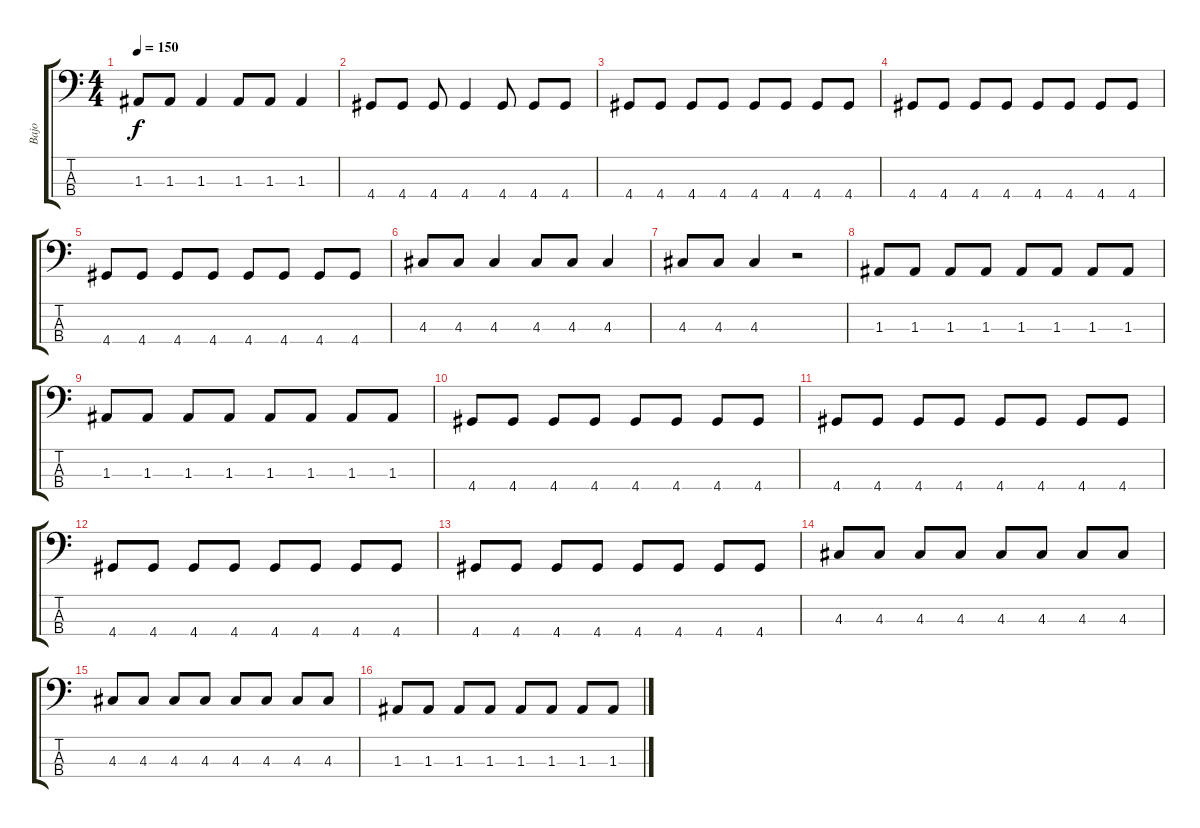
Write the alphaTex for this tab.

\track ("Bajo" "Bajo") {instrument electricbasspick}
\staff {score tabs}
\tuning (G2 D2 A1 E1) {hide}
\ts (4 4)
\tempo 150
\clef f4
\ks c
1.3.8{dy f} 1.3.8 1.3.4 1.3.8 1.3.8 1.3.4 |
4.4.8 4.4.8 4.4.8 4.4.4 4.4.8 4.4.8 4.4.8 |
4.4.8 4.4.8 4.4.8 4.4.8 4.4.8 4.4.8 4.4.8 4.4.8 |
4.4.8 4.4.8 4.4.8 4.4.8 4.4.8 4.4.8 4.4.8 4.4.8 |
4.4.8 4.4.8 4.4.8 4.4.8 4.4.8 4.4.8 4.4.8 4.4.8 |
4.3.8 4.3.8 4.3.4 4.3.8 4.3.8 4.3.4 |
4.3.8 4.3.8 4.3.4 r.2 |
1.3.8 1.3.8 1.3.8 1.3.8 1.3.8 1.3.8 1.3.8 1.3.8 |
1.3.8 1.3.8 1.3.8 1.3.8 1.3.8 1.3.8 1.3.8 1.3.8 |
4.4.8 4.4.8 4.4.8 4.4.8 4.4.8 4.4.8 4.4.8 4.4.8 |
4.4.8 4.4.8 4.4.8 4.4.8 4.4.8 4.4.8 4.4.8 4.4.8 |
4.4.8 4.4.8 4.4.8 4.4.8 4.4.8 4.4.8 4.4.8 4.4.8 |
4.4.8 4.4.8 4.4.8 4.4.8 4.4.8 4.4.8 4.4.8 4.4.8 |
4.3.8 4.3.8 4.3.8 4.3.8 4.3.8 4.3.8 4.3.8 4.3.8 |
4.3.8 4.3.8 4.3.8 4.3.8 4.3.8 4.3.8 4.3.8 4.3.8 |
1.3.8 1.3.8 1.3.8 1.3.8 1.3.8 1.3.8 1.3.8 1.3.8
